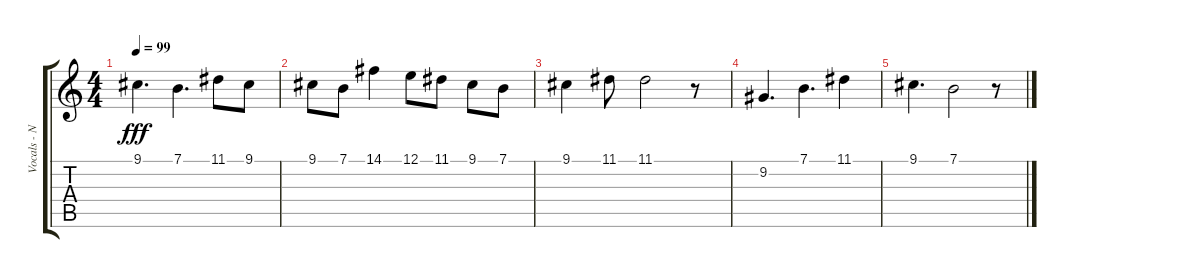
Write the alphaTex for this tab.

\track ("Vocals - Nick" "Vocals - N") {instrument accordion}
\staff {score tabs}
\tuning (E4 B3 G3 D3 A2 E2) {hide}
\ts (4 4)
\tempo 99
\clef g2
\ks c
9.1.4{d dy fff} 7.1.4{d} 11.1.8 9.1.8 |
9.1.8 7.1.8 14.1.4 12.1.8 11.1.8 9.1.8 7.1.8 |
9.1.4 11.1.8 11.1.2 r.8 |
9.2.4{d} 7.1.4{d} 11.1.4 |
9.1.4{d} 7.1.2 r.8
